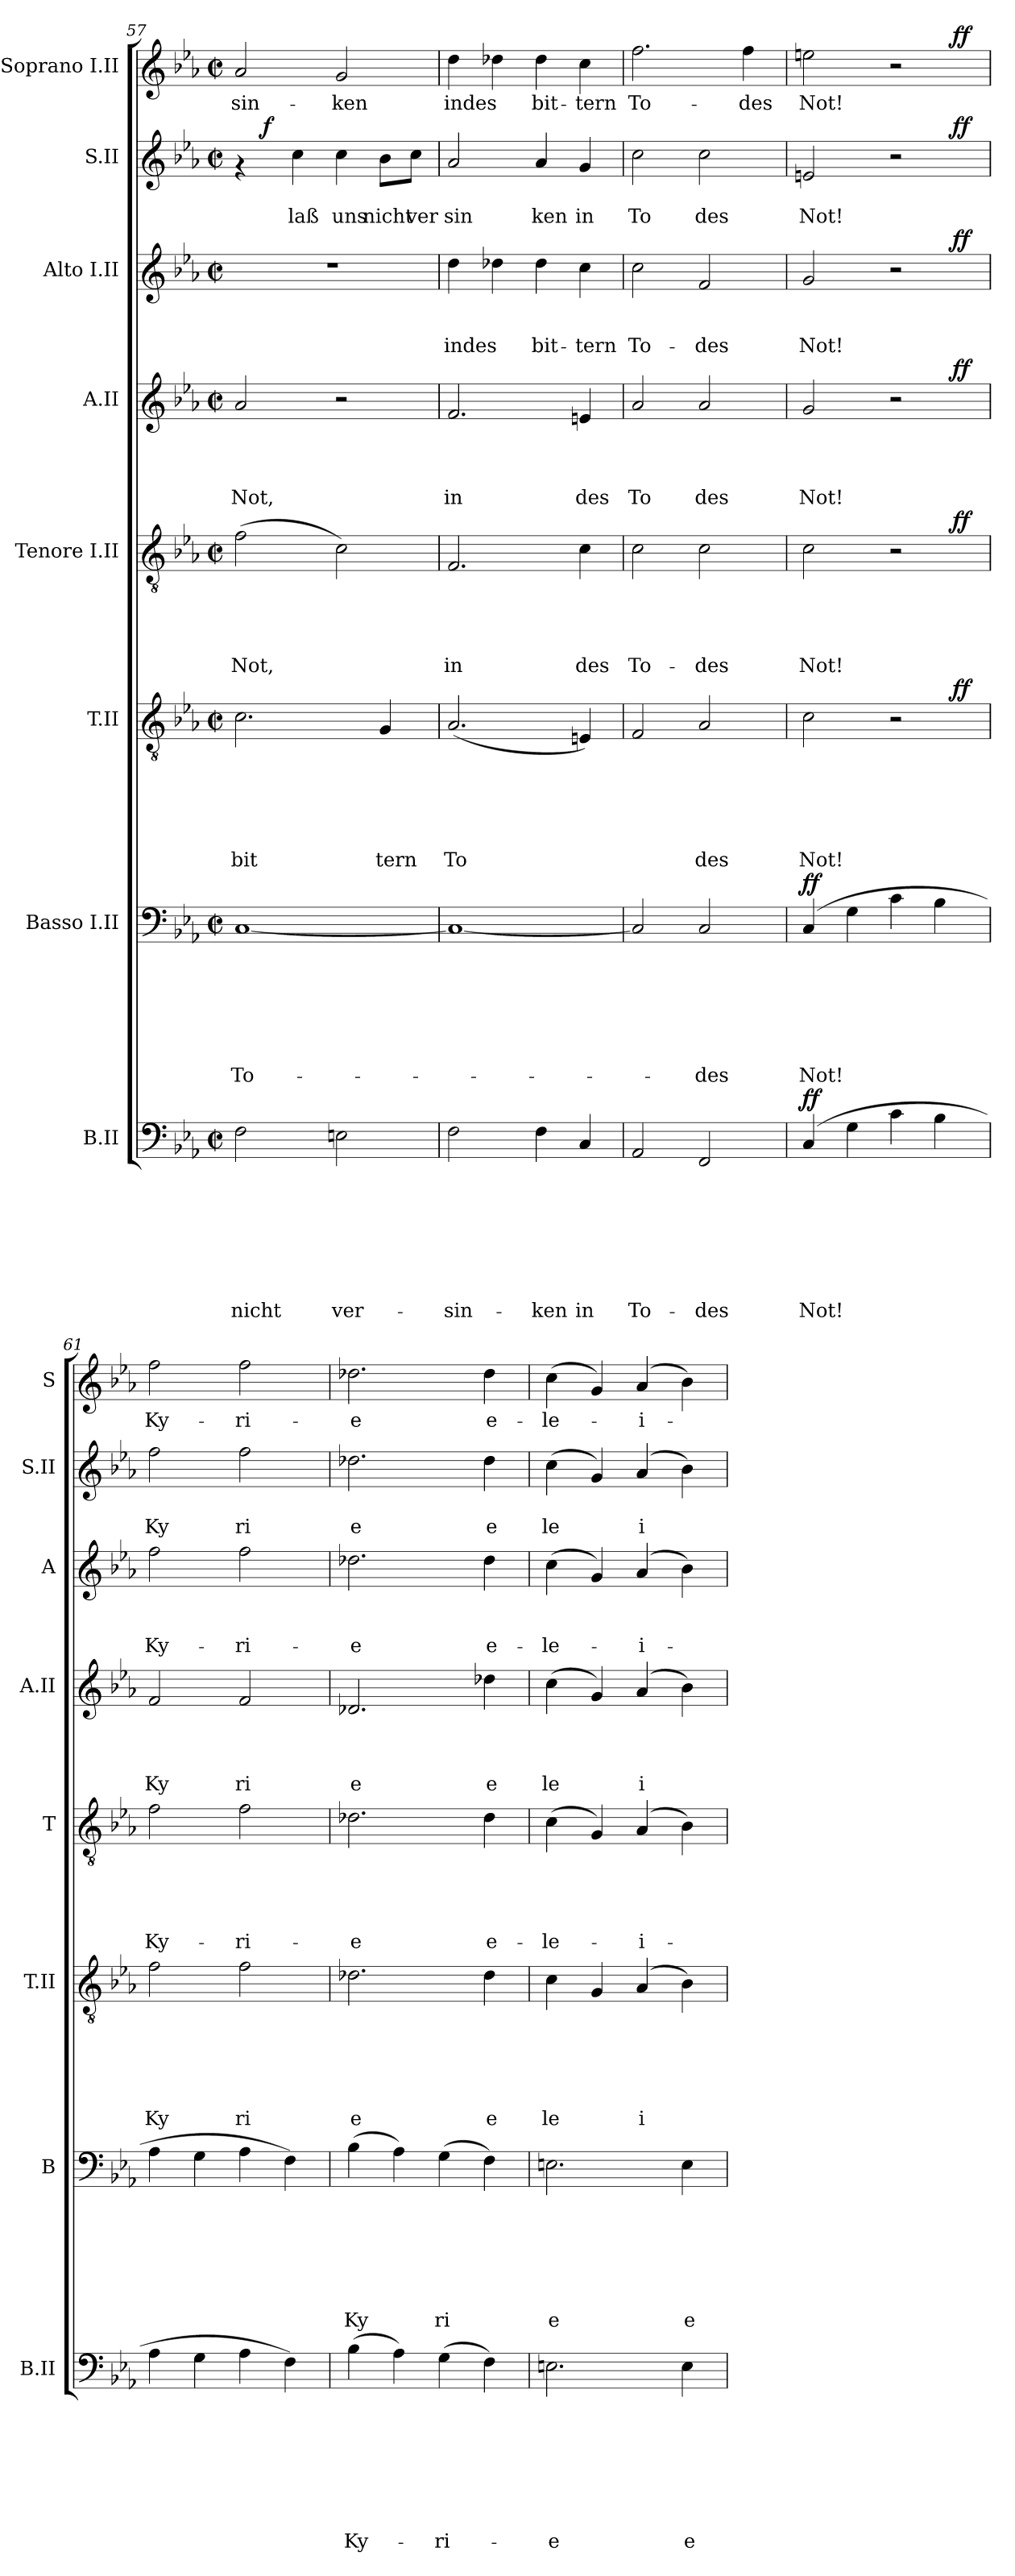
**kern	**text	**text	**text	**text	**text	**text	**text	**text	**dynam	**kern	**text	**text	**text	**text	**text	**text	**text	**dynam	**kern	**text	**text	**text	**text	**text	**text	**dynam	**kern	**text	**text	**text	**text	**text	**dynam	**kern	**text	**text	**text	**text	**dynam	**kern	**text	**text	**text	**dynam	**kern	**text	**text	**dynam	**kern	**text	**dynam
*part8	*part8	*part8	*part8	*part8	*part8	*part8	*part8	*part8	*part8	*part7	*part7	*part7	*part7	*part7	*part7	*part7	*part7	*part7	*part6	*part6	*part6	*part6	*part6	*part6	*part6	*part6	*part5	*part5	*part5	*part5	*part5	*part5	*part5	*part4	*part4	*part4	*part4	*part4	*part4	*part3	*part3	*part3	*part3	*part3	*part2	*part2	*part2	*part2	*part1	*part1	*part1
*staff8	*staff8	*staff8	*staff8	*staff8	*staff8	*staff8	*staff8	*staff8	*staff8	*staff7	*staff7	*staff7	*staff7	*staff7	*staff7	*staff7	*staff7	*staff7	*staff6	*staff6	*staff6	*staff6	*staff6	*staff6	*staff6	*staff6	*staff5	*staff5	*staff5	*staff5	*staff5	*staff5	*staff5	*staff4	*staff4	*staff4	*staff4	*staff4	*staff4	*staff3	*staff3	*staff3	*staff3	*staff3	*staff2	*staff2	*staff2	*staff2	*staff1	*staff1	*staff1
*I"B.II	*	*	*	*	*	*	*	*	*	*I"Basso I.II	*	*	*	*	*	*	*	*	*I"T.II	*	*	*	*	*	*	*	*I"Tenore I.II	*	*	*	*	*	*	*I"A.II	*	*	*	*	*	*I"Alto I.II	*	*	*	*	*I"S.II	*	*	*	*I"Soprano I.II	*	*
*I'B.II	*	*	*	*	*	*	*	*	*	*I'B	*	*	*	*	*	*	*	*	*I'T.II	*	*	*	*	*	*	*	*I'T	*	*	*	*	*	*	*I'A.II	*	*	*	*	*	*I'A	*	*	*	*	*I'S.II	*	*	*	*I'S	*	*
*clefF4	*	*	*	*	*	*	*	*	*	*clefF4	*	*	*	*	*	*	*	*	*clefGv2	*	*	*	*	*	*	*	*clefGv2	*	*	*	*	*	*	*clefG2	*	*	*	*	*	*clefG2	*	*	*	*	*clefG2	*	*	*	*clefG2	*	*
*k[b-e-a-]	*	*	*	*	*	*	*	*	*	*k[b-e-a-]	*	*	*	*	*	*	*	*	*k[b-e-a-]	*	*	*	*	*	*	*	*k[b-e-a-]	*	*	*	*	*	*	*k[b-e-a-]	*	*	*	*	*	*k[b-e-a-]	*	*	*	*	*k[b-e-a-]	*	*	*	*k[b-e-a-]	*	*
*E-:	*	*	*	*	*	*	*	*	*	*E-:	*	*	*	*	*	*	*	*	*E-:	*	*	*	*	*	*	*	*E-:	*	*	*	*	*	*	*E-:	*	*	*	*	*	*E-:	*	*	*	*	*E-:	*	*	*	*E-:	*	*
*M2/2	*	*	*	*	*	*	*	*	*	*M2/2	*	*	*	*	*	*	*	*	*M2/2	*	*	*	*	*	*	*	*M2/2	*	*	*	*	*	*	*M2/2	*	*	*	*	*	*M2/2	*	*	*	*	*M2/2	*	*	*	*M2/2	*	*
*met(c|)	*	*	*	*	*	*	*	*	*	*met(c|)	*	*	*	*	*	*	*	*	*met(c|)	*	*	*	*	*	*	*	*met(c|)	*	*	*	*	*	*	*met(c|)	*	*	*	*	*	*met(c|)	*	*	*	*	*met(c|)	*	*	*	*met(c|)	*	*
=57	=57	=57	=57	=57	=57	=57	=57	=57	=57	=57	=57	=57	=57	=57	=57	=57	=57	=57	=57	=57	=57	=57	=57	=57	=57	=57	=57	=57	=57	=57	=57	=57	=57	=57	=57	=57	=57	=57	=57	=57	=57	=57	=57	=57	=57	=57	=57	=57	=57	=57	=57
!	!	!	!	!	!	!	!	!LO:LY:b	!	!	!	!	!	!	!	!	!LO:LY:b	!	!	!	!	!	!	!	!LO:LY:b	!	!	!	!	!	!	!LO:LY:b	!	!	!	!	!	!LO:LY:b	!	!	!	!	!	!	!	!	!	!	!	!LO:LY:b	!
*	*	*	*	*	*	*	*	*	*	*	*	*	*	*	*	*	*	*	*	*	*	*	*	*	*	*	*	*	*	*	*	*	*	*	*	*	*	*	*	*	*	*	*	*	*^	*	*	*	*	*	*
2F\	.	.	.	.	.	.	.	nicht	.	[<1C	.	.	.	.	.	.	To-	.	2.c\	.	.	.	.	.	bit	.	(>2f\	.	.	.	.	Not,	.	2a-/	.	.	.	Not,	.	1r	.	.	.	.	4rf	8ryy	.	.	.	2a-/	-sin-	.
!	!	!	!	!	!	!	!	!	!	!	!	!	!	!	!	!	!	!	!	!	!	!	!	!	!	!	!	!	!	!	!	!	!	!	!	!	!	!	!	!	!	!	!	!	!	!	!	!	!LO:DY:a	!	!	!
.	.	.	.	.	.	.	.	.	.	.	.	.	.	.	.	.	.	.	.	.	.	.	.	.	.	.	.	.	.	.	.	.	.	.	.	.	.	.	.	.	.	.	.	.	.	2..ryy	.	.	f	.	.	.
!	!	!	!	!	!	!	!	!	!	!	!	!	!	!	!	!	!	!	!	!	!	!	!	!	!	!	!	!	!	!	!	!	!	!	!	!	!	!	!	!	!	!	!	!	!	!	!	!LO:LY:b	!	!	!	!
.	.	.	.	.	.	.	.	.	.	.	.	.	.	.	.	.	.	.	.	.	.	.	.	.	.	.	.	.	.	.	.	.	.	.	.	.	.	.	.	.	.	.	.	.	4cc\	.	.	laß	.	.	.	.
!	!	!	!	!	!	!	!	!LO:LY:b	!	!	!	!	!	!	!	!	!	!	!	!	!	!	!	!	!	!	!	!	!	!	!	!	!	!	!	!	!	!	!	!	!	!	!	!	!	!	!	!LO:LY:b	!	!	!LO:LY:b	!
2En\	.	.	.	.	.	.	.	ver-	.	.	.	.	.	.	.	.	.	.	.	.	.	.	.	.	.	.	2c\)	.	.	.	.	.	.	2r	.	.	.	.	.	.	.	.	.	.	4cc\	.	.	uns	.	2g/	-ken	.
!	!	!	!	!	!	!	!	!	!	!	!	!	!	!	!	!	!	!	!	!	!	!	!	!	!LO:LY:b	!	!	!	!	!	!	!	!	!	!	!	!	!	!	!	!	!	!	!	!	!	!	!LO:LY:b	!	!	!	!
.	.	.	.	.	.	.	.	.	.	.	.	.	.	.	.	.	.	.	4G/	.	.	.	.	.	tern	.	.	.	.	.	.	.	.	.	.	.	.	.	.	.	.	.	.	.	8b-\L	.	.	nicht	.	.	.	.
!	!	!	!	!	!	!	!	!	!	!	!	!	!	!	!	!	!	!	!	!	!	!	!	!	!	!	!	!	!	!	!	!	!	!	!	!	!	!	!	!	!	!	!	!	!	!	!	!LO:LY:b	!	!	!	!
.	.	.	.	.	.	.	.	.	.	.	.	.	.	.	.	.	.	.	.	.	.	.	.	.	.	.	.	.	.	.	.	.	.	.	.	.	.	.	.	.	.	.	.	.	8cc\J	.	.	ver	.	.	.	.
=58	=58	=58	=58	=58	=58	=58	=58	=58	=58	=58	=58	=58	=58	=58	=58	=58	=58	=58	=58	=58	=58	=58	=58	=58	=58	=58	=58	=58	=58	=58	=58	=58	=58	=58	=58	=58	=58	=58	=58	=58	=58	=58	=58	=58	=58	=58	=58	=58	=58	=58	=58	=58
!	!	!	!	!	!	!	!	!LO:LY:b	!	!	!	!	!	!	!	!	!	!	!	!	!	!	!	!	!LO:LY:b	!	!	!	!	!	!	!LO:LY:b	!	!	!	!	!	!LO:LY:b	!	!	!	!	!LO:LY:b	!	!	!	!	!LO:LY:b	!	!	!LO:LY:b	!
*	*	*	*	*	*	*	*	*	*	*	*	*	*	*	*	*	*	*	*	*	*	*	*	*	*	*	*	*	*	*	*	*	*	*	*	*	*	*	*	*	*	*	*	*	*v	*v	*	*	*	*	*	*
2F\	.	.	.	.	.	.	.	-sin-	.	1C_	.	.	.	.	.	.	.	.	(<2.A-/	.	.	.	.	.	To	.	2.F/	.	.	.	.	in	.	2.f/	.	.	.	in	.	4dd\	.	.	indes	.	2a-/	.	sin	.	4dd\	indes	.
.	.	.	.	.	.	.	.	.	.	.	.	.	.	.	.	.	.	.	.	.	.	.	.	.	.	.	.	.	.	.	.	.	.	.	.	.	.	.	.	4dd-X\	.	.	.	.	.	.	.	.	4dd-X\	.	.
!	!	!	!	!	!	!	!	!LO:LY:b	!	!	!	!	!	!	!	!	!	!	!	!	!	!	!	!	!	!	!	!	!	!	!	!	!	!	!	!	!	!	!	!	!	!	!LO:LY:b	!	!	!	!LO:LY:b	!	!	!LO:LY:b	!
4F\	.	.	.	.	.	.	.	-ken	.	.	.	.	.	.	.	.	.	.	.	.	.	.	.	.	.	.	.	.	.	.	.	.	.	.	.	.	.	.	.	4dd-\	.	.	bit-	.	4a-/	.	ken	.	4dd-\	bit-	.
!	!	!	!	!	!	!	!	!LO:LY:b	!	!	!	!	!	!	!	!	!	!	!	!	!	!	!	!	!	!	!	!	!	!	!	!LO:LY:b	!	!	!	!	!	!LO:LY:b	!	!	!	!	!LO:LY:b	!	!	!	!LO:LY:b	!	!	!LO:LY:b	!
4C/	.	.	.	.	.	.	.	in	.	.	.	.	.	.	.	.	.	.	4En/)	.	.	.	.	.	.	.	4c\	.	.	.	.	des	.	4en/	.	.	.	des	.	4cc\	.	.	-tern	.	4g/	.	in	.	4cc\	-tern	.
!!LO:PB:g=z
=59	=59	=59	=59	=59	=59	=59	=59	=59	=59	=59	=59	=59	=59	=59	=59	=59	=59	=59	=59	=59	=59	=59	=59	=59	=59	=59	=59	=59	=59	=59	=59	=59	=59	=59	=59	=59	=59	=59	=59	=59	=59	=59	=59	=59	=59	=59	=59	=59	=59	=59	=59
!	!	!	!	!	!	!	!	!LO:LY:b	!	!	!	!	!	!	!	!	!	!	!	!	!	!	!	!	!	!	!	!	!	!	!	!LO:LY:b	!	!	!	!	!	!LO:LY:b	!	!	!	!	!LO:LY:b	!	!	!	!LO:LY:b	!	!	!LO:LY:b	!
2AA-/	.	.	.	.	.	.	.	To-	.	2C/]	.	.	.	.	.	.	.	.	2F/	.	.	.	.	.	.	.	2c\	.	.	.	.	To-	.	2a-/	.	.	.	To	.	2cc\	.	.	To-	.	2cc\	.	To	.	2.ff\	To-	.
!	!	!	!	!	!	!	!	!LO:LY:b	!	!	!	!	!	!	!	!	!LO:LY:b	!	!	!	!	!	!	!	!LO:LY:b	!	!	!	!	!	!	!LO:LY:b	!	!	!	!	!	!LO:LY:b	!	!	!	!	!LO:LY:b	!	!	!	!LO:LY:b	!	!	!	!
2FF/	.	.	.	.	.	.	.	-des	.	2C/	.	.	.	.	.	.	-des	.	2A-/	.	.	.	.	.	des	.	2c\	.	.	.	.	-des	.	2a-/	.	.	.	des	.	2f/	.	.	-des	.	2cc\	.	des	.	.	.	.
!	!	!	!	!	!	!	!	!	!	!	!	!	!	!	!	!	!	!	!	!	!	!	!	!	!	!	!	!	!	!	!	!	!	!	!	!	!	!	!	!	!	!	!	!	!	!	!	!	!	!LO:LY:b	!
.	.	.	.	.	.	.	.	.	.	.	.	.	.	.	.	.	.	.	.	.	.	.	.	.	.	.	.	.	.	.	.	.	.	.	.	.	.	.	.	.	.	.	.	.	.	.	.	.	4ff\	-des	.
=60	=60	=60	=60	=60	=60	=60	=60	=60	=60	=60	=60	=60	=60	=60	=60	=60	=60	=60	=60	=60	=60	=60	=60	=60	=60	=60	=60	=60	=60	=60	=60	=60	=60	=60	=60	=60	=60	=60	=60	=60	=60	=60	=60	=60	=60	=60	=60	=60	=60	=60	=60
!	!	!	!	!	!	!	!	!LO:LY:b	!LO:DY:a	!	!	!	!	!	!	!	!LO:LY:b	!LO:DY:a	!	!	!	!	!	!	!LO:LY:b	!	!	!	!	!	!	!LO:LY:b	!	!	!	!	!	!LO:LY:b	!	!	!	!	!LO:LY:b	!	!	!	!LO:LY:b	!	!	!LO:LY:b	!
*	*	*	*	*	*	*	*	*	*	*	*	*	*	*	*	*	*	*	*^	*	*	*	*	*	*	*	*^	*	*	*	*	*	*	*^	*	*	*	*	*	*^	*	*	*	*	*^	*	*	*	*^	*	*
(>4C/	.	.	.	.	.	.	.	Not!	ff	(>4C/	.	.	.	.	.	.	Not!	ff	2c\	2ryy	.	.	.	.	.	Not!	.	2c\	2ryy	.	.	.	.	Not!	.	2g/	2ryy	.	.	.	Not!	.	2g/	2ryy	.	.	Not!	.	2en/	2ryy	.	Not!	.	2een\	2ryy	Not!	.
4G\	.	.	.	.	.	.	.	.	.	4G\	.	.	.	.	.	.	.	.	.	.	.	.	.	.	.	.	.	.	.	.	.	.	.	.	.	.	.	.	.	.	.	.	.	.	.	.	.	.	.	.	.	.	.	.	.	.	.
4c\	.	.	.	.	.	.	.	.	.	4c\	.	.	.	.	.	.	.	.	2r	4ryy	.	.	.	.	.	.	.	2r	4ryy	.	.	.	.	.	.	2r	4ryy	.	.	.	.	.	2r	4ryy	.	.	.	.	2r	4ryy	.	.	.	2r	4ryy	.	.
4B-\	.	.	.	.	.	.	.	.	.	4B-\	.	.	.	.	.	.	.	.	.	16ryy	.	.	.	.	.	.	.	.	16ryy	.	.	.	.	.	.	.	16ryy	.	.	.	.	.	.	16ryy	.	.	.	.	.	16ryy	.	.	.	.	16ryy	.	.
!	!	!	!	!	!	!	!	!	!	!	!	!	!	!	!	!	!	!	!	!	!	!	!	!	!	!	!LO:DY:a	!	!	!	!	!	!	!	!LO:DY:a	!	!	!	!	!	!	!LO:DY:a	!	!	!	!	!	!LO:DY:a	!	!	!	!	!LO:DY:a	!	!	!	!LO:DY:a
.	.	.	.	.	.	.	.	.	.	.	.	.	.	.	.	.	.	.	.	8.ryy	.	.	.	.	.	.	ff	.	8.ryy	.	.	.	.	.	ff	.	8.ryy	.	.	.	.	ff	.	8.ryy	.	.	.	ff	.	8.ryy	.	.	ff	.	8.ryy	.	ff
=61	=61	=61	=61	=61	=61	=61	=61	=61	=61	=61	=61	=61	=61	=61	=61	=61	=61	=61	=61	=61	=61	=61	=61	=61	=61	=61	=61	=61	=61	=61	=61	=61	=61	=61	=61	=61	=61	=61	=61	=61	=61	=61	=61	=61	=61	=61	=61	=61	=61	=61	=61	=61	=61	=61	=61	=61	=61
!	!	!	!	!	!	!	!	!	!	!	!	!	!	!	!	!	!	!	!	!	!	!	!	!	!	!LO:LY:b	!	!	!	!	!	!	!	!LO:LY:b	!	!	!	!	!	!	!LO:LY:b	!	!	!	!	!	!LO:LY:b	!	!	!	!	!LO:LY:b	!	!	!	!LO:LY:b	!
*	*	*	*	*	*	*	*	*	*	*	*	*	*	*	*	*	*	*	*v	*v	*	*	*	*	*	*	*	*	*	*	*	*	*	*	*	*v	*v	*	*	*	*	*	*v	*v	*	*	*	*	*v	*v	*	*	*	*v	*v	*	*
*	*	*	*	*	*	*	*	*	*	*	*	*	*	*	*	*	*	*	*	*	*	*	*	*	*	*	*v	*v	*	*	*	*	*	*	*	*	*	*	*	*	*	*	*	*	*	*	*	*	*	*	*	*
4A-\	.	.	.	.	.	.	.	.	.	4A-\	.	.	.	.	.	.	.	.	2f\	.	.	.	.	.	Ky	.	2f\	.	.	.	.	Ky-	.	2f/	.	.	.	Ky	.	2ff\	.	.	Ky-	.	2ff\	.	Ky	.	2ff\	Ky-	.
4G\	.	.	.	.	.	.	.	.	.	4G\	.	.	.	.	.	.	.	.	.	.	.	.	.	.	.	.	.	.	.	.	.	.	.	.	.	.	.	.	.	.	.	.	.	.	.	.	.	.	.	.	.
!	!	!	!	!	!	!	!	!	!	!	!	!	!	!	!	!	!	!	!	!	!	!	!	!	!LO:LY:b	!	!	!	!	!	!	!LO:LY:b	!	!	!	!	!	!LO:LY:b	!	!	!	!	!LO:LY:b	!	!	!	!LO:LY:b	!	!	!LO:LY:b	!
4A-\	.	.	.	.	.	.	.	.	.	4A-\	.	.	.	.	.	.	.	.	2f\	.	.	.	.	.	ri	.	2f\	.	.	.	.	-ri-	.	2f/	.	.	.	ri	.	2ff\	.	.	-ri-	.	2ff\	.	ri	.	2ff\	-ri-	.
4F\)	.	.	.	.	.	.	.	.	.	4F\)	.	.	.	.	.	.	.	.	.	.	.	.	.	.	.	.	.	.	.	.	.	.	.	.	.	.	.	.	.	.	.	.	.	.	.	.	.	.	.	.	.
=62	=62	=62	=62	=62	=62	=62	=62	=62	=62	=62	=62	=62	=62	=62	=62	=62	=62	=62	=62	=62	=62	=62	=62	=62	=62	=62	=62	=62	=62	=62	=62	=62	=62	=62	=62	=62	=62	=62	=62	=62	=62	=62	=62	=62	=62	=62	=62	=62	=62	=62	=62
!	!	!	!	!	!	!	!	!LO:LY:b	!	!	!	!	!	!	!	!	!LO:LY:b	!	!	!	!	!	!	!	!LO:LY:b	!	!	!	!	!	!	!LO:LY:b	!	!	!	!	!	!LO:LY:b	!	!	!	!	!LO:LY:b	!	!	!	!LO:LY:b	!	!	!LO:LY:b	!
(>4B-\	.	.	.	.	.	.	.	Ky-	.	(>4B-\	.	.	.	.	.	.	Ky	.	2.d-X\	.	.	.	.	.	e	.	2.d-X\	.	.	.	.	-e	.	2.d-X/	.	.	.	e	.	2.dd-X\	.	.	-e	.	2.dd-X\	.	e	.	2.dd-X\	-e	.
4A-\)	.	.	.	.	.	.	.	.	.	4A-\)	.	.	.	.	.	.	.	.	.	.	.	.	.	.	.	.	.	.	.	.	.	.	.	.	.	.	.	.	.	.	.	.	.	.	.	.	.	.	.	.	.
!	!	!	!	!	!	!	!	!LO:LY:b	!	!	!	!	!	!	!	!	!LO:LY:b	!	!	!	!	!	!	!	!	!	!	!	!	!	!	!	!	!	!	!	!	!	!	!	!	!	!	!	!	!	!	!	!	!	!
(>4G\	.	.	.	.	.	.	.	-ri-	.	(>4G\	.	.	.	.	.	.	ri	.	.	.	.	.	.	.	.	.	.	.	.	.	.	.	.	.	.	.	.	.	.	.	.	.	.	.	.	.	.	.	.	.	.
!	!	!	!	!	!	!	!	!	!	!	!	!	!	!	!	!	!	!	!	!	!	!	!	!	!LO:LY:b	!	!	!	!	!	!	!LO:LY:b	!	!	!	!	!	!LO:LY:b	!	!	!	!	!LO:LY:b	!	!	!	!LO:LY:b	!	!	!LO:LY:b	!
4F\)	.	.	.	.	.	.	.	.	.	4F\)	.	.	.	.	.	.	.	.	4d-\	.	.	.	.	.	e	.	4d-\	.	.	.	.	e-	.	4dd-X\	.	.	.	e	.	4dd-\	.	.	e-	.	4dd-\	.	e	.	4dd-\	e-	.
=63	=63	=63	=63	=63	=63	=63	=63	=63	=63	=63	=63	=63	=63	=63	=63	=63	=63	=63	=63	=63	=63	=63	=63	=63	=63	=63	=63	=63	=63	=63	=63	=63	=63	=63	=63	=63	=63	=63	=63	=63	=63	=63	=63	=63	=63	=63	=63	=63	=63	=63	=63
!	!	!	!	!	!	!	!	!LO:LY:b	!	!	!	!	!	!	!	!	!LO:LY:b	!	!	!	!	!	!	!	!LO:LY:b	!	!	!	!	!	!	!LO:LY:b	!	!	!	!	!	!LO:LY:b	!	!	!	!	!LO:LY:b	!	!	!	!LO:LY:b	!	!	!LO:LY:b	!
2.En\	.	.	.	.	.	.	.	-e	.	2.En\	.	.	.	.	.	.	e	.	4c\	.	.	.	.	.	le	.	(>4c\	.	.	.	.	-le-	.	(>4cc\	.	.	.	le	.	(>4cc\	.	.	-le-	.	(>4cc\	.	le	.	(>4cc\	-le-	.
.	.	.	.	.	.	.	.	.	.	.	.	.	.	.	.	.	.	.	4G/	.	.	.	.	.	.	.	4G/)	.	.	.	.	.	.	4g/)	.	.	.	.	.	4g/)	.	.	.	.	4g/)	.	.	.	4g/)	.	.
!	!	!	!	!	!	!	!	!	!	!	!	!	!	!	!	!	!	!	!	!	!	!	!	!	!LO:LY:b	!	!	!	!	!	!	!LO:LY:b	!	!	!	!	!	!LO:LY:b	!	!	!	!	!LO:LY:b	!	!	!	!LO:LY:b	!	!	!LO:LY:b	!
.	.	.	.	.	.	.	.	.	.	.	.	.	.	.	.	.	.	.	(>4A-/	.	.	.	.	.	i	.	(>4A-/	.	.	.	.	-i-	.	(>4a-/	.	.	.	i	.	(>4a-/	.	.	-i-	.	(>4a-/	.	i	.	(>4a-/	-i-	.
!	!	!	!	!	!	!	!	!LO:LY:b	!	!	!	!	!	!	!	!	!LO:LY:b	!	!	!	!	!	!	!	!	!	!	!	!	!	!	!	!	!	!	!	!	!	!	!	!	!	!	!	!	!	!	!	!	!	!
4E\	.	.	.	.	.	.	.	e-	.	4E\	.	.	.	.	.	.	e	.	4B-\)	.	.	.	.	.	.	.	4B-\)	.	.	.	.	.	.	4b-\)	.	.	.	.	.	4b-\)	.	.	.	.	4b-\)	.	.	.	4b-\)	.	.
=	=	=	=	=	=	=	=	=	=	=	=	=	=	=	=	=	=	=	=	=	=	=	=	=	=	=	=	=	=	=	=	=	=	=	=	=	=	=	=	=	=	=	=	=	=	=	=	=	=	=	=
*-	*-	*-	*-	*-	*-	*-	*-	*-	*-	*-	*-	*-	*-	*-	*-	*-	*-	*-	*-	*-	*-	*-	*-	*-	*-	*-	*-	*-	*-	*-	*-	*-	*-	*-	*-	*-	*-	*-	*-	*-	*-	*-	*-	*-	*-	*-	*-	*-	*-	*-	*-
